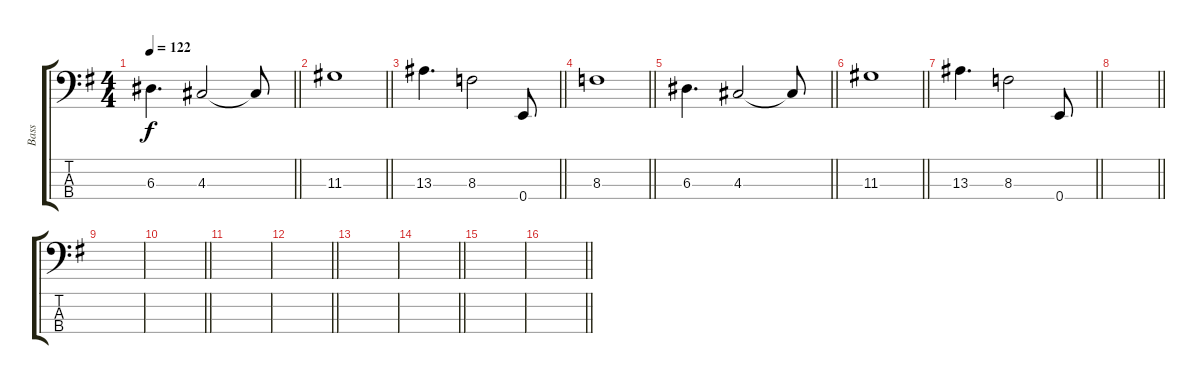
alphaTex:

\track ("Bass" "Bass") {instrument electricbassfinger}
\staff {score tabs}
\tuning (G2 D2 A1 E1) {hide}
\ts (4 4)
\tempo 122
\clef f4
\barLineRight lightlight
\ks g
6.3.4{d dy f} 4.3.2 4.3{t}.8 |
\barLineRight lightlight
11.3.1 |
\barLineRight lightlight
13.3.4{d} 8.3.2 0.4.8 |
\barLineRight lightlight
8.3.1 |
\barLineRight lightlight
6.3.4{d} 4.3.2 4.3{t}.8 |
\barLineRight lightlight
11.3.1 |
\barLineRight lightlight
13.3.4{d} 8.3.2 0.4.8 |
\barLineRight lightlight
|
|
\barLineRight lightlight
|
|
\barLineRight lightlight
|
|
\barLineRight lightlight
|
|
\barLineRight lightlight
